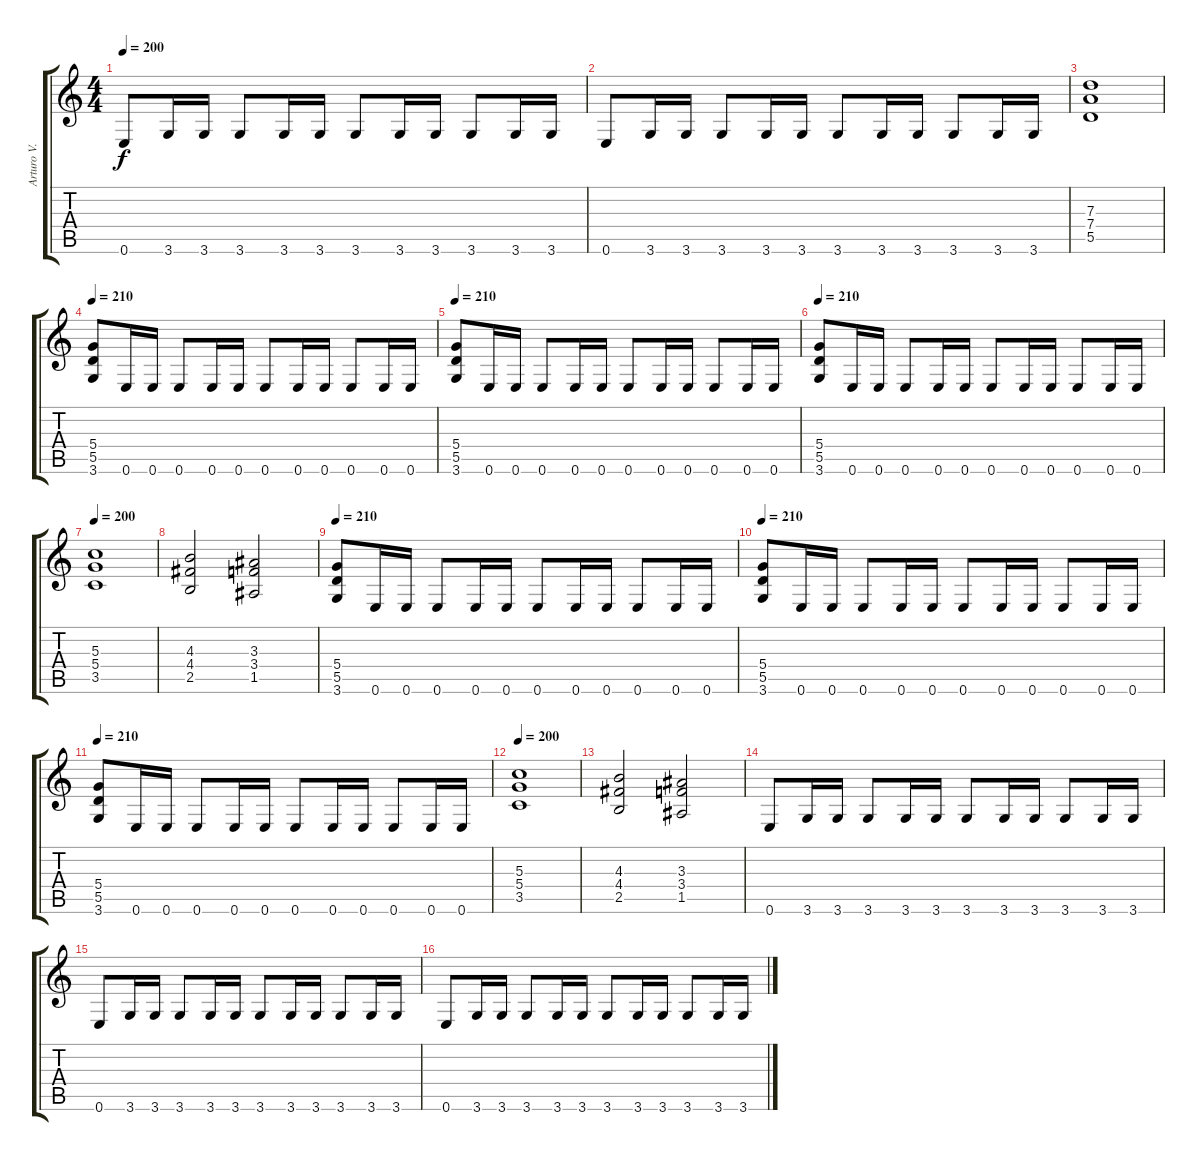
\track ("Arturo V." "Arturo V.") {instrument overdrivenguitar}
\staff {score tabs}
\tuning (E4 B3 G3 D3 A2 E2) {hide}
\ts (4 4)
\tempo 200
\clef g2
\ks c
0.6.8{dy f} 3.6.16 3.6.16 3.6.8 3.6.16 3.6.16 3.6.8 3.6.16 3.6.16 3.6.8 3.6.16 3.6.16 |
0.6.8 3.6.16 3.6.16 3.6.8 3.6.16 3.6.16 3.6.8 3.6.16 3.6.16 3.6.8 3.6.16 3.6.16 |
(7.3 7.4 5.5).1 |
\tempo 210
(5.4 5.5 3.6).8 0.6.16 0.6.16 0.6.8 0.6.16 0.6.16 0.6.8 0.6.16 0.6.16 0.6.8 0.6.16 0.6.16 |
\tempo 210
(5.4 5.5 3.6).8 0.6.16 0.6.16 0.6.8 0.6.16 0.6.16 0.6.8 0.6.16 0.6.16 0.6.8 0.6.16 0.6.16 |
\tempo 210
(5.4 5.5 3.6).8 0.6.16 0.6.16 0.6.8 0.6.16 0.6.16 0.6.8 0.6.16 0.6.16 0.6.8 0.6.16 0.6.16 |
\tempo 200
(5.3 5.4 3.5).1 |
(4.3 4.4 2.5).2 (3.3 3.4 1.5).2 |
\tempo 210
(5.4 5.5 3.6).8 0.6.16 0.6.16 0.6.8 0.6.16 0.6.16 0.6.8 0.6.16 0.6.16 0.6.8 0.6.16 0.6.16 |
\tempo 210
(5.4 5.5 3.6).8 0.6.16 0.6.16 0.6.8 0.6.16 0.6.16 0.6.8 0.6.16 0.6.16 0.6.8 0.6.16 0.6.16 |
\tempo 210
(5.4 5.5 3.6).8 0.6.16 0.6.16 0.6.8 0.6.16 0.6.16 0.6.8 0.6.16 0.6.16 0.6.8 0.6.16 0.6.16 |
\tempo 200
(5.3 5.4 3.5).1 |
(4.3 4.4 2.5).2 (3.3 3.4 1.5).2 |
0.6.8 3.6.16 3.6.16 3.6.8 3.6.16 3.6.16 3.6.8 3.6.16 3.6.16 3.6.8 3.6.16 3.6.16 |
0.6.8 3.6.16 3.6.16 3.6.8 3.6.16 3.6.16 3.6.8 3.6.16 3.6.16 3.6.8 3.6.16 3.6.16 |
0.6.8 3.6.16 3.6.16 3.6.8 3.6.16 3.6.16 3.6.8 3.6.16 3.6.16 3.6.8 3.6.16 3.6.16
